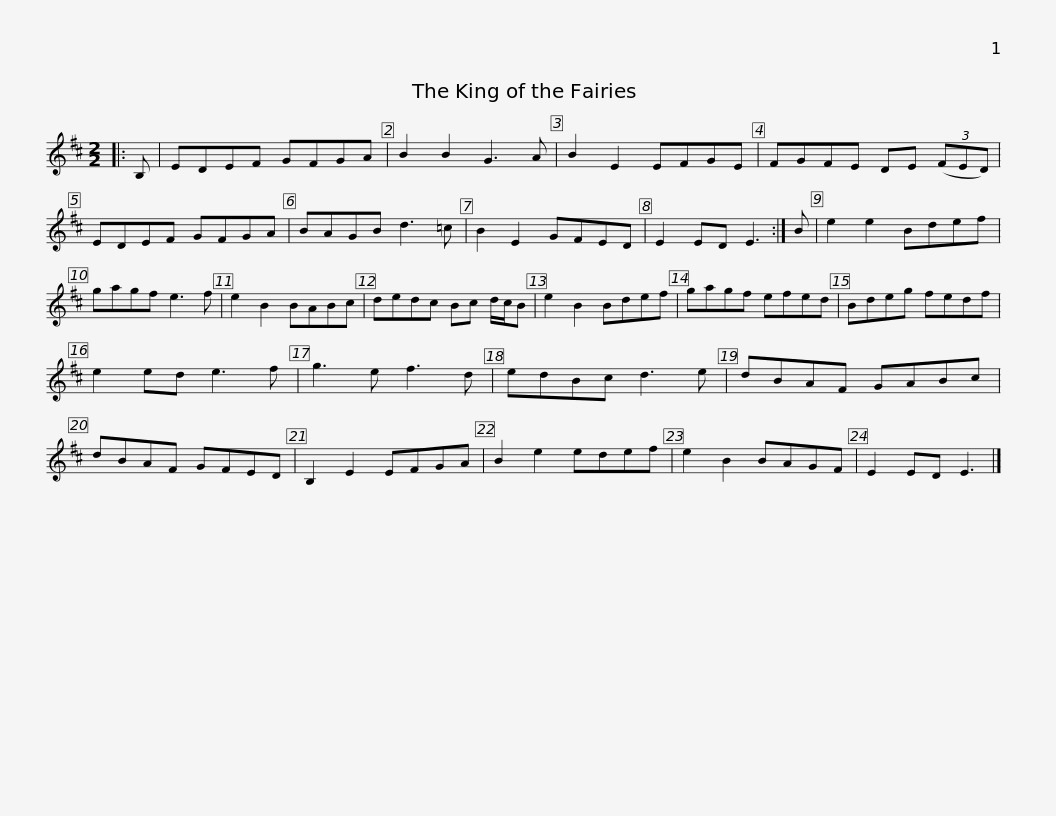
X:1
L:1/8
M:2/2
I:linebreak $
K:D
V:1 treble
V:1
|: B, | EDEF GFGA | B2 B2 G3 A | B2 E2 EFGE | FGFE DE (3(FED) | %5
 EDEF GFGA |$ BAGB d3 =c | B2 E2 GFED | E2 ED E3 :| B | %10
 e2 e2 Bdef | gagf e3 f | e2 B2 BABc |$ dedc Bc d/c/B | e2 B2 Bdef | %15
 gagf efed | Bdeg fedf | e2 ed e3 f | g3 e f3 d |$ edBc d3 e | %20
 dBAF GABc | dBAF GFED | B,2 E2 EFGA | B2 e2 edef | e2 B2 BAGF |$ %25
 E2 ED E3 |] %26
